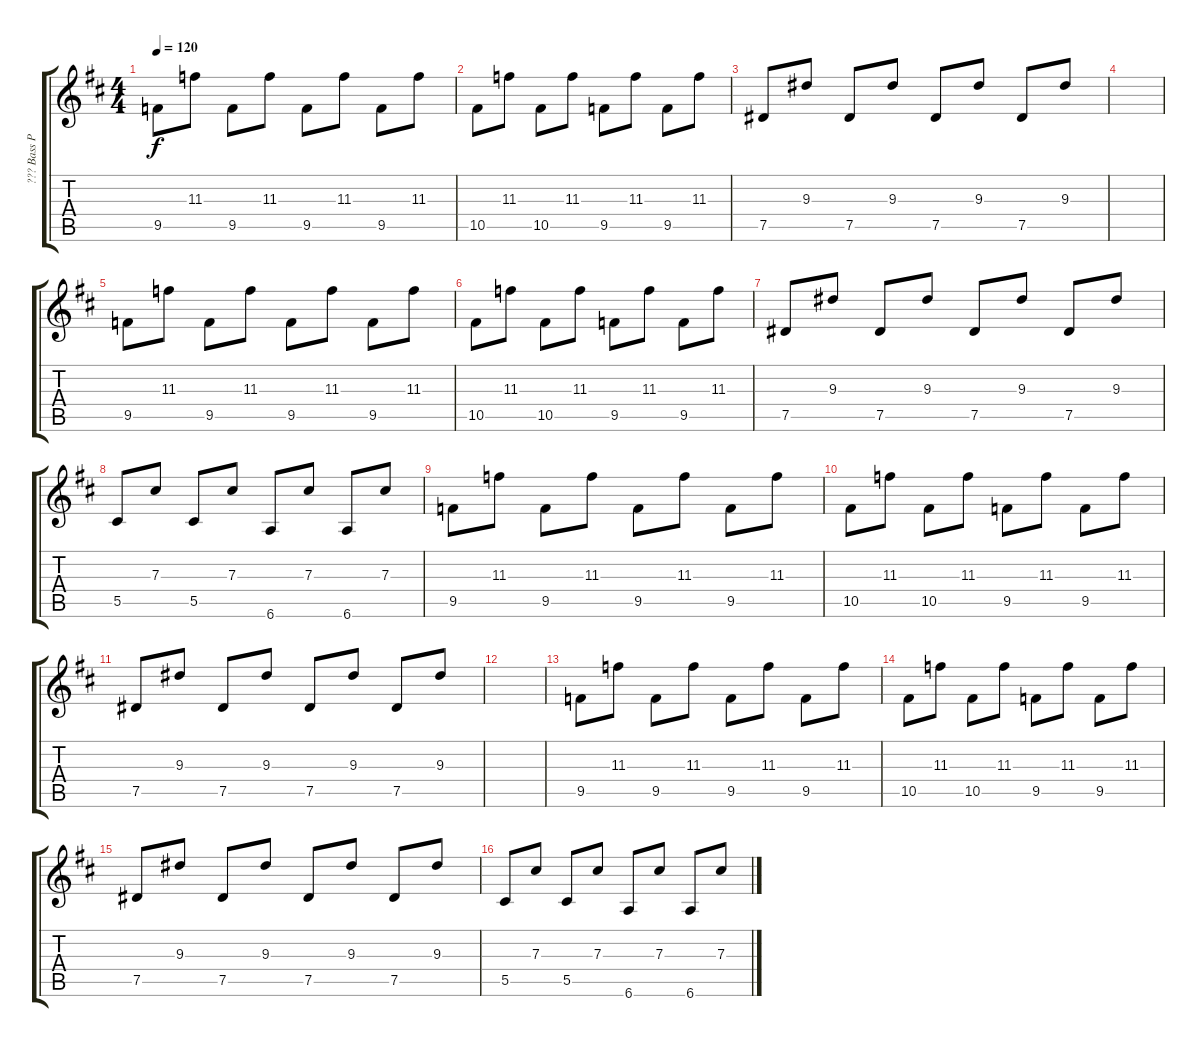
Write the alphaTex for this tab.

\track ("??? Bass Player" "??? Bass P") {instrument electricbassfinger}
\staff {score tabs}
\tuning (Eb4 Bb3 Gb3 Db3 Ab2 Eb2) {hide}
\ts (4 4)
\tempo 120
\clef g2
\ks d
9.5.8{dy f} 11.3.8 9.5.8 11.3.8 9.5.8 11.3.8 9.5.8 11.3.8 |
10.5.8 11.3.8 10.5.8 11.3.8 9.5.8 11.3.8 9.5.8 11.3.8 |
7.5.8 9.3.8 7.5.8 9.3.8 7.5.8 9.3.8 7.5.8 9.3.8 |
|
9.5.8 11.3.8 9.5.8 11.3.8 9.5.8 11.3.8 9.5.8 11.3.8 |
10.5.8 11.3.8 10.5.8 11.3.8 9.5.8 11.3.8 9.5.8 11.3.8 |
7.5.8 9.3.8 7.5.8 9.3.8 7.5.8 9.3.8 7.5.8 9.3.8 |
5.5.8 7.3.8 5.5.8 7.3.8 6.6.8 7.3.8 6.6.8 7.3.8 |
9.5.8 11.3.8 9.5.8 11.3.8 9.5.8 11.3.8 9.5.8 11.3.8 |
10.5.8 11.3.8 10.5.8 11.3.8 9.5.8 11.3.8 9.5.8 11.3.8 |
7.5.8 9.3.8 7.5.8 9.3.8 7.5.8 9.3.8 7.5.8 9.3.8 |
|
9.5.8 11.3.8 9.5.8 11.3.8 9.5.8 11.3.8 9.5.8 11.3.8 |
10.5.8 11.3.8 10.5.8 11.3.8 9.5.8 11.3.8 9.5.8 11.3.8 |
7.5.8 9.3.8 7.5.8 9.3.8 7.5.8 9.3.8 7.5.8 9.3.8 |
5.5.8 7.3.8 5.5.8 7.3.8 6.6.8 7.3.8 6.6.8 7.3.8
